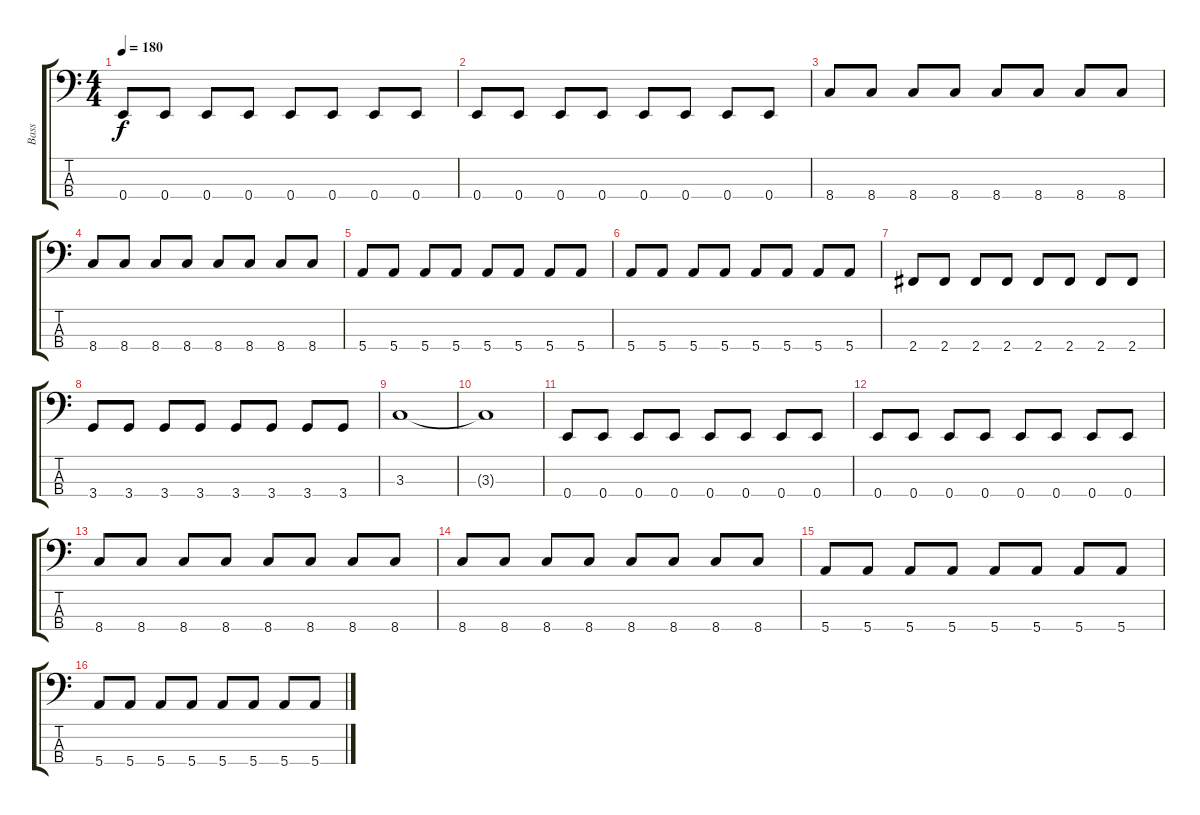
\track ("Bass" "Bass") {instrument electricbassfinger}
\staff {score tabs}
\tuning (G2 D2 A1 E1) {hide}
\ts (4 4)
\tempo 180
\clef f4
\ks c
0.4.8{dy f} 0.4.8 0.4.8 0.4.8 0.4.8 0.4.8 0.4.8 0.4.8 |
0.4.8 0.4.8 0.4.8 0.4.8 0.4.8 0.4.8 0.4.8 0.4.8 |
8.4.8 8.4.8 8.4.8 8.4.8 8.4.8 8.4.8 8.4.8 8.4.8 |
8.4.8 8.4.8 8.4.8 8.4.8 8.4.8 8.4.8 8.4.8 8.4.8 |
5.4.8 5.4.8 5.4.8 5.4.8 5.4.8 5.4.8 5.4.8 5.4.8 |
5.4.8 5.4.8 5.4.8 5.4.8 5.4.8 5.4.8 5.4.8 5.4.8 |
2.4.8 2.4.8 2.4.8 2.4.8 2.4.8 2.4.8 2.4.8 2.4.8 |
3.4.8 3.4.8 3.4.8 3.4.8 3.4.8 3.4.8 3.4.8 3.4.8 |
3.3.1 |
3.3{t}.1 |
0.4.8 0.4.8 0.4.8 0.4.8 0.4.8 0.4.8 0.4.8 0.4.8 |
0.4.8 0.4.8 0.4.8 0.4.8 0.4.8 0.4.8 0.4.8 0.4.8 |
8.4.8 8.4.8 8.4.8 8.4.8 8.4.8 8.4.8 8.4.8 8.4.8 |
8.4.8 8.4.8 8.4.8 8.4.8 8.4.8 8.4.8 8.4.8 8.4.8 |
5.4.8 5.4.8 5.4.8 5.4.8 5.4.8 5.4.8 5.4.8 5.4.8 |
5.4.8 5.4.8 5.4.8 5.4.8 5.4.8 5.4.8 5.4.8 5.4.8
